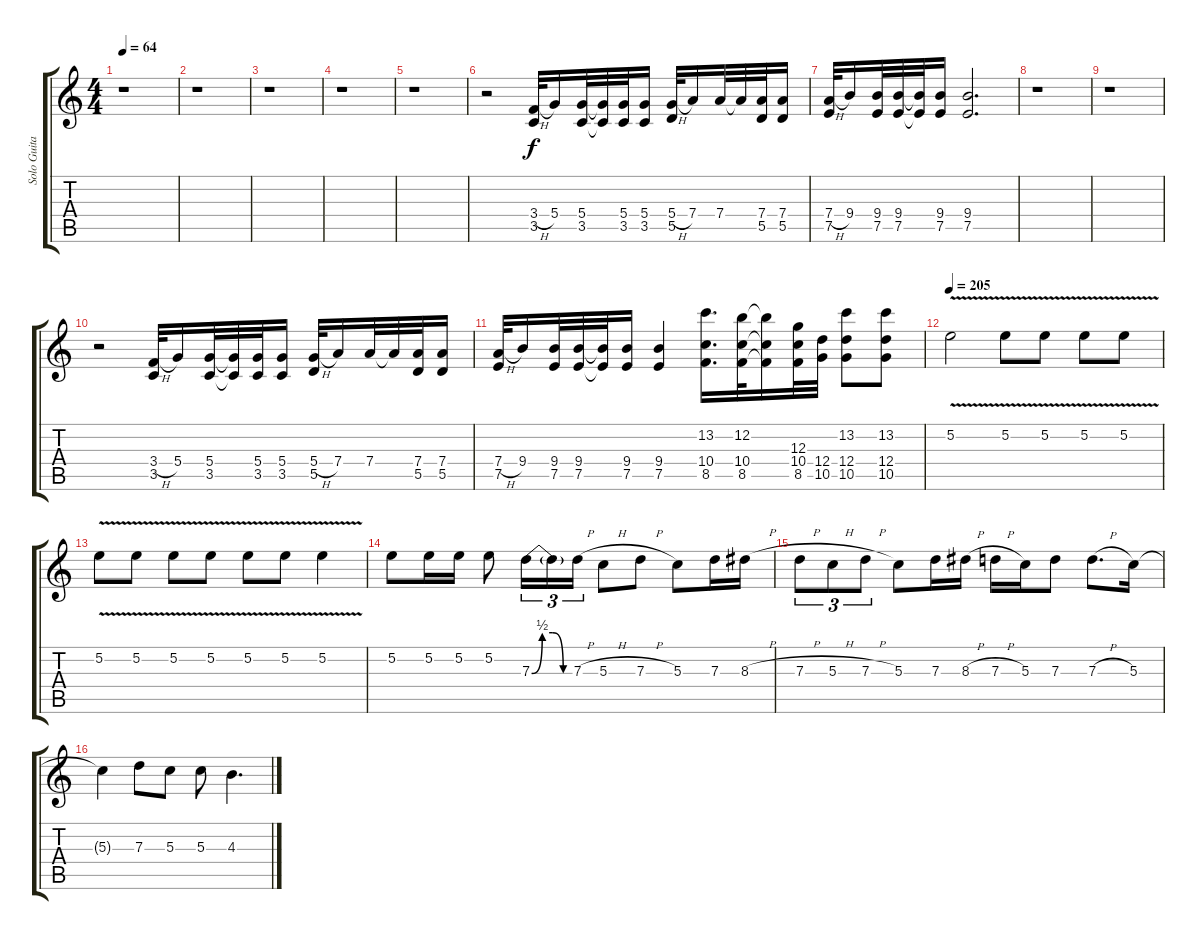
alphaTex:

\track ("Solo Guitar" "Solo Guita") {instrument overdrivenguitar}
\staff {score tabs}
\tuning (E4 B3 G3 D3 A2 E2) {hide}
\ts (4 4)
\tempo 64
\clef g2
\ks c
r.1{dy f} |
r.1 |
r.1 |
r.1 |
r.1 |
r.2 (3.4{h} 3.5).32 5.4.16 (5.4 3.5).32 (5.4{t} 3.5{t}).32 (5.4 3.5).32 (5.4 3.5).16 (5.4{h} 5.5).32 7.4.16 7.4.32 7.4{t}.32 (7.4 5.5).32 (7.4 5.5).16 |
(7.4{h} 7.5).32 9.4.16 (9.4 7.5).32 (9.4 7.5).32 (9.4{t} 7.5{t}).32 (9.4 7.5).16 (9.4 7.5).2{d} |
r.1 |
r.1 |
r.2 (3.4{h} 3.5).32 5.4.16 (5.4 3.5).32 (5.4{t} 3.5{t}).32 (5.4 3.5).32 (5.4 3.5).16 (5.4{h} 5.5).32 7.4.16 7.4.32 7.4{t}.32 (7.4 5.5).32 (7.4 5.5).16 |
(7.4{h} 7.5).32 9.4.16 (9.4 7.5).32 (9.4 7.5).32 (9.4{t} 7.5{t}).32 (9.4 7.5).16 (9.4 7.5).4 (13.2 10.4 8.5).16{d} (12.2 10.4 8.5).32 (12.2{t} 10.4{t} 8.5{t}).16 (12.3 10.4 8.5).32 (12.4 10.5).32 (13.2 12.4 10.5).8 (13.2 12.4 10.5).8 |
\tempo 205
5.2{v}.2 5.2{v}.8 5.2{v}.8 5.2{v}.8 5.2{v}.8 |
5.2{v}.8 5.2{v}.8 5.2{v}.8 5.2{v}.8 5.2{v}.8 5.2{v}.8 5.2{v}.4 |
5.2.8 5.2.16 5.2.16 5.2.8 7.3{be (custom 0 0 15 2 30 2 45 0 60 0)}.16{tu (3 2)} 7.3{t}.16{tu (3 2)} 7.3{h}.16{tu (3 2)} 5.3{h}.8 7.3{h}.8 5.3.8 7.3.16 8.3{h}.16 |
7.3{h}.8{tu (3 2)} 5.3{h}.8{tu (3 2)} 7.3{h}.8{tu (3 2)} 5.3.8 7.3.16 8.3{h}.16 7.3{h}.16 5.3.16 7.3.8 7.3{h}.8{d} 5.3.16 |
5.3{t}.4 7.3.8 5.3.8 5.3.8 4.3.4{d}
